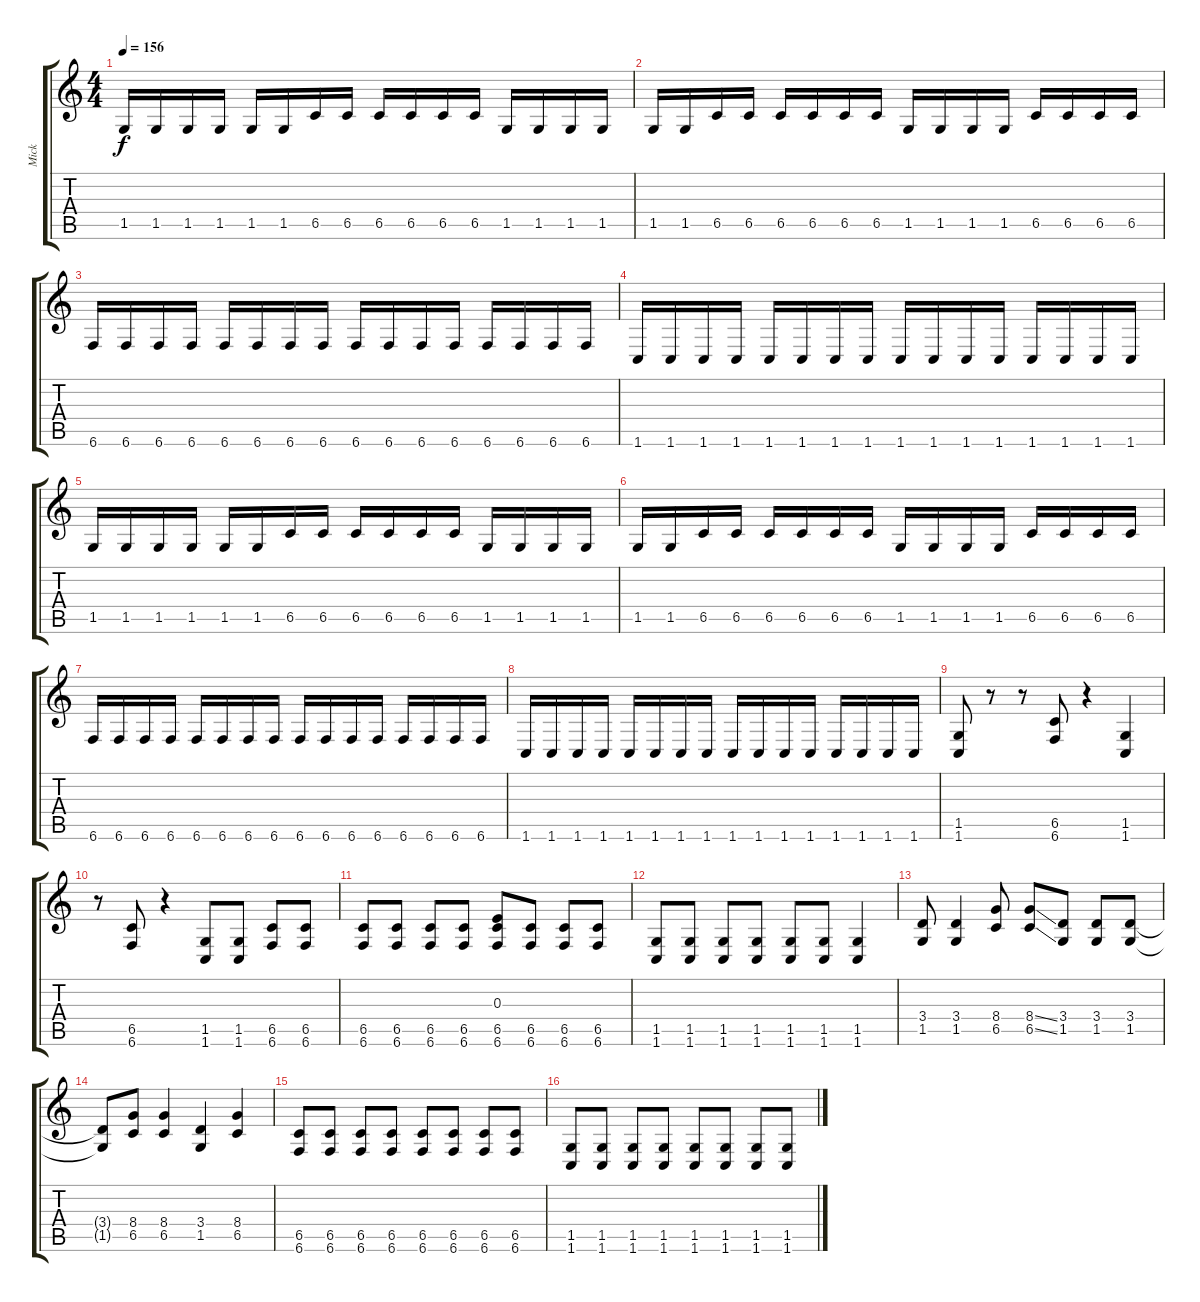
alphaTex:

\track ("Mick" "Mick") {instrument distortionguitar}
\staff {score tabs}
\tuning (Db4 Ab3 E3 B2 Gb2 B1) {hide}
\ts (4 4)
\tempo 156
\clef g2
\ks c
1.5.16{dy f} 1.5.16 1.5.16 1.5.16 1.5.16 1.5.16 6.5.16 6.5.16 6.5.16 6.5.16 6.5.16 6.5.16 1.5.16 1.5.16 1.5.16 1.5.16 |
1.5.16 1.5.16 6.5.16 6.5.16 6.5.16 6.5.16 6.5.16 6.5.16 1.5.16 1.5.16 1.5.16 1.5.16 6.5.16 6.5.16 6.5.16 6.5.16 |
6.6.16 6.6.16 6.6.16 6.6.16 6.6.16 6.6.16 6.6.16 6.6.16 6.6.16 6.6.16 6.6.16 6.6.16 6.6.16 6.6.16 6.6.16 6.6.16 |
1.6.16 1.6.16 1.6.16 1.6.16 1.6.16 1.6.16 1.6.16 1.6.16 1.6.16 1.6.16 1.6.16 1.6.16 1.6.16 1.6.16 1.6.16 1.6.16 |
1.5.16 1.5.16 1.5.16 1.5.16 1.5.16 1.5.16 6.5.16 6.5.16 6.5.16 6.5.16 6.5.16 6.5.16 1.5.16 1.5.16 1.5.16 1.5.16 |
1.5.16 1.5.16 6.5.16 6.5.16 6.5.16 6.5.16 6.5.16 6.5.16 1.5.16 1.5.16 1.5.16 1.5.16 6.5.16 6.5.16 6.5.16 6.5.16 |
6.6.16 6.6.16 6.6.16 6.6.16 6.6.16 6.6.16 6.6.16 6.6.16 6.6.16 6.6.16 6.6.16 6.6.16 6.6.16 6.6.16 6.6.16 6.6.16 |
1.6.16 1.6.16 1.6.16 1.6.16 1.6.16 1.6.16 1.6.16 1.6.16 1.6.16 1.6.16 1.6.16 1.6.16 1.6.16 1.6.16 1.6.16 1.6.16 |
(1.5 1.6).8 r.8 r.8 (6.5 6.6).8 r.4 (1.5 1.6).4 |
r.8 (6.5 6.6).8 r.4 (1.5 1.6).8 (1.5 1.6).8 (6.5 6.6).8 (6.5 6.6).8 |
(6.5 6.6).8 (6.5 6.6).8 (6.5 6.6).8 (6.5 6.6).8 (0.3 6.5 6.6).8 (6.5 6.6).8 (6.5 6.6).8 (6.5 6.6).8 |
(1.5 1.6).8 (1.5 1.6).8 (1.5 1.6).8 (1.5 1.6).8 (1.5 1.6).8 (1.5 1.6).8 (1.5 1.6).4 |
(3.4 1.5).8 (3.4 1.5).4 (8.4 6.5).8 (8.4{ss} 6.5{ss}).8 (3.4 1.5).8 (3.4 1.5).8 (3.4 1.5).8 |
(3.4{t} 1.5{t}).8 (8.4 6.5).8 (8.4 6.5).4 (3.4 1.5).4 (8.4 6.5).4 |
(6.5 6.6).8 (6.5 6.6).8 (6.5 6.6).8 (6.5 6.6).8 (6.5 6.6).8 (6.5 6.6).8 (6.5 6.6).8 (6.5 6.6).8 |
(1.5 1.6).8 (1.5 1.6).8 (1.5 1.6).8 (1.5 1.6).8 (1.5 1.6).8 (1.5 1.6).8 (1.5 1.6).8 (1.5 1.6).8
